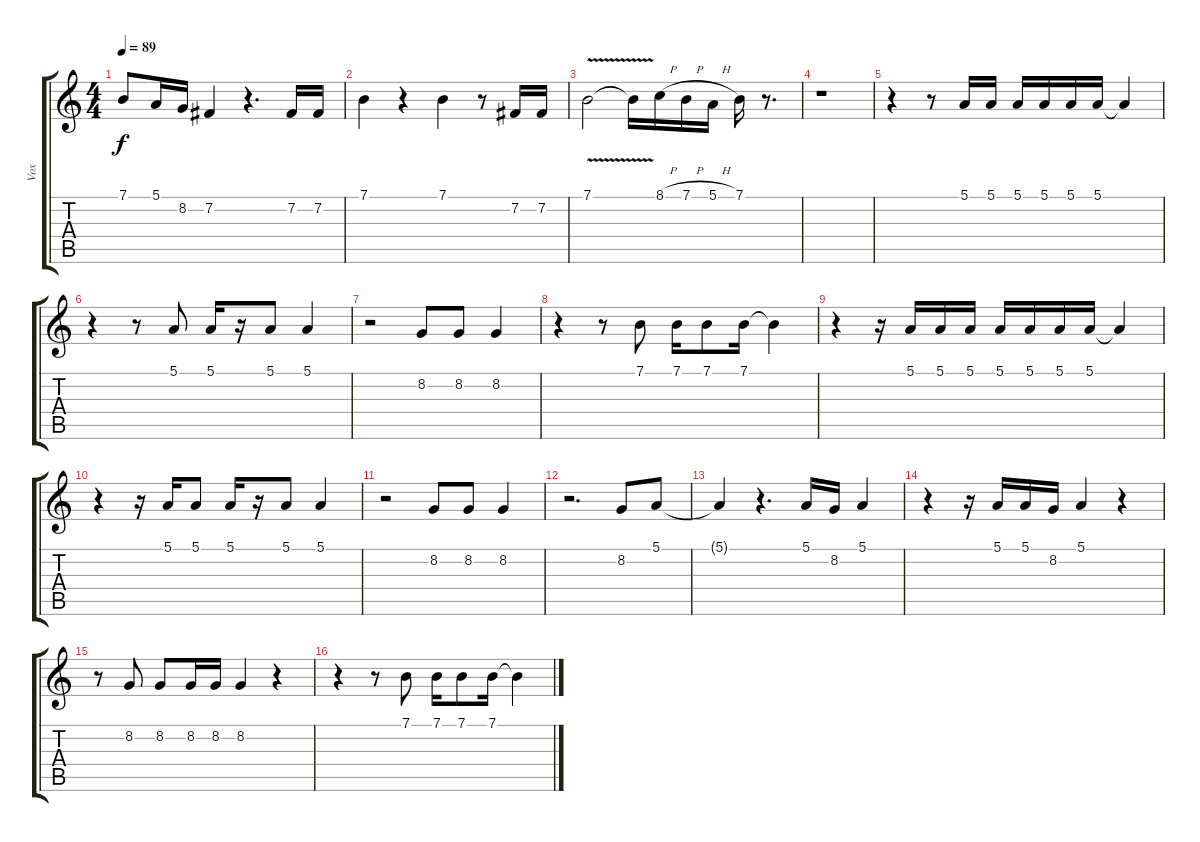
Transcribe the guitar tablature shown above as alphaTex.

\track ("Vox" "Vox") {instrument frenchhorn}
\staff {score tabs}
\tuning (E4 B3 G3 D3 A2 E2) {hide}
\ts (4 4)
\tempo 89
\clef g2
\ks c
7.1{t}.8{dy f} 5.1.16 8.2.16 7.2.4 r.4{d} 7.2.16 7.2.16 |
7.1.4 r.4 7.1.4 r.8 7.2.16 7.2.16 |
7.1{v}.2 7.1{t}.16 8.1{h}.16 7.1{h}.16 5.1{h}.16 7.1.16 r.8{d} |
r.1 |
r.4 r.8 5.1.16 5.1.16 5.1.16 5.1.16 5.1.16 5.1.16 5.1{t}.4 |
r.4 r.8 5.1.8 5.1.16 r.16 5.1.8 5.1.4 |
r.2 8.2.8 8.2.8 8.2.4 |
r.4 r.8 7.1.8 7.1.16 7.1.8 7.1.16 7.1{t}.4 |
r.4 r.16 5.1.16 5.1.16 5.1.16 5.1.16 5.1.16 5.1.16 5.1.16 5.1{t}.4 |
r.4 r.16 5.1.16 5.1.8 5.1.16 r.16 5.1.8 5.1.4 |
r.2 8.2.8 8.2.8 8.2.4 |
r.2{d} 8.2.8 5.1.8 |
5.1{t}.4 r.4{d} 5.1.16 8.2.16 5.1.4 |
r.4 r.16 5.1.16 5.1.16 8.2.16 5.1.4 r.4 |
r.8 8.2.8 8.2.8 8.2.16 8.2.16 8.2.4 r.4 |
r.4 r.8 7.1.8 7.1.16 7.1.8 7.1.16 7.1{t}.4
